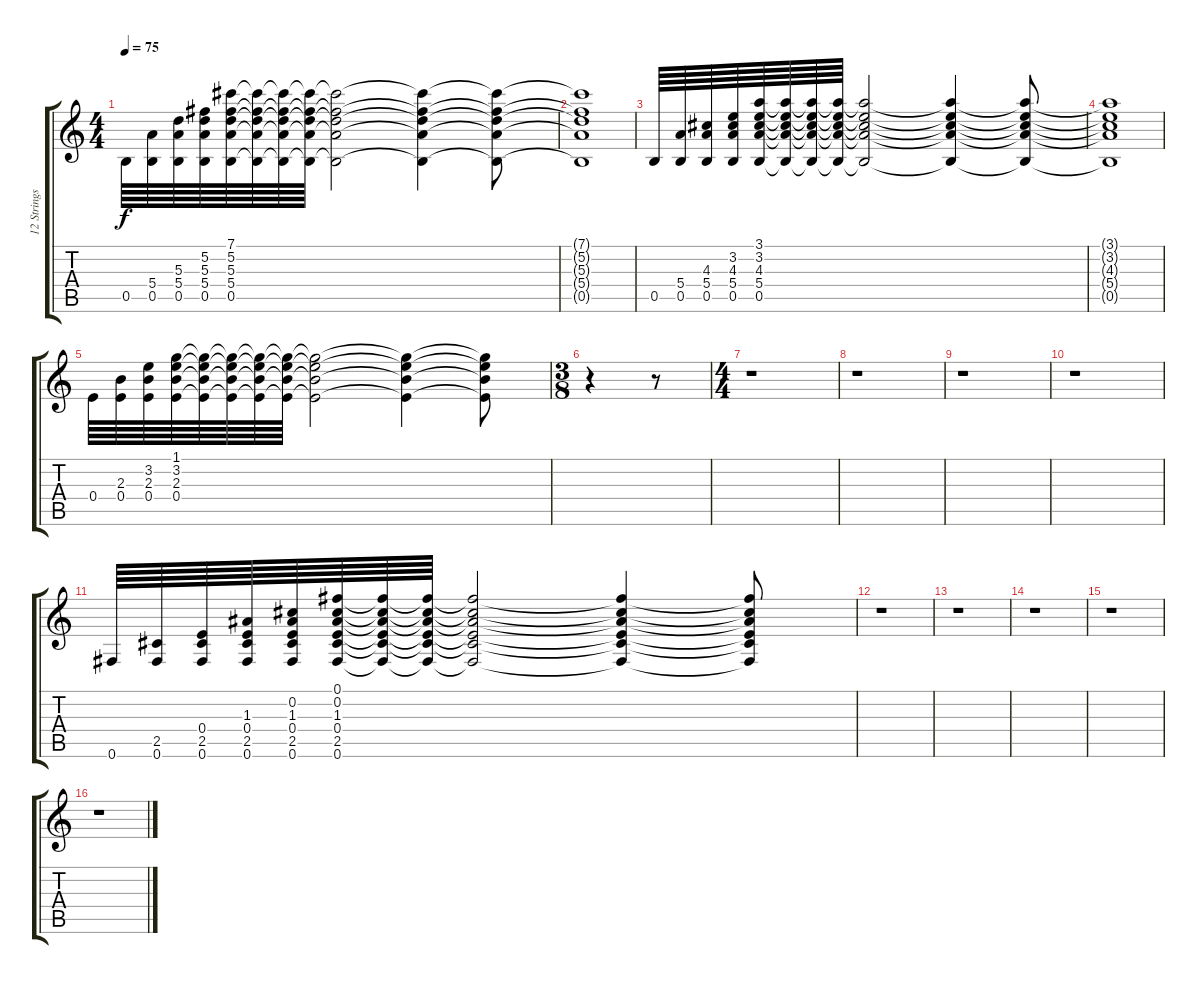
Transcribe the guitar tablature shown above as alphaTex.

\track ("12 Strings Capo 2nd" "12 Strings") {instrument acousticguitarsteel}
\staff {score tabs}
\tuning (Gb4 Db4 A3 E3 B2 Gb2) {hide}
\ts (4 4)
\tempo 75
\clef g2
\ks c
0.5.64{dy f instrument acousticguitarsteel} (5.4 0.5).64 (5.3 5.4 0.5).64 (5.2 5.3 5.4 0.5).64 (7.1 5.2 5.3 5.4 0.5).64 (7.1{t} 5.2{t} 5.3{t} 5.4{t} 0.5{t}).64 (7.1{t} 5.2{t} 5.3{t} 5.4{t} 0.5{t}).64 (7.1{t} 5.2{t} 5.3{t} 5.4{t} 0.5{t}).64 (7.1{t} 5.2{t} 5.3{t} 5.4{t} 0.5{t}).2 (7.1{t} 5.2{t} 5.3{t} 5.4{t} 0.5{t}).4 (7.1{t} 5.2{t} 5.3{t} 5.4{t} 0.5{t}).8 |
(7.1{t} 5.2{t} 5.3{t} 5.4{t} 0.5{t}).1 |
0.5.64 (5.4 0.5).64 (4.3 5.4 0.5).64 (3.2 4.3 5.4 0.5).64 (3.1 3.2 4.3 5.4 0.5).64 (3.1{t} 3.2{t} 4.3{t} 5.4{t} 0.5{t}).64 (3.1{t} 3.2{t} 4.3{t} 5.4{t} 0.5{t}).64 (3.1{t} 3.2{t} 4.3{t} 5.4{t} 0.5{t}).64 (3.1{t} 3.2{t} 4.3{t} 5.4{t} 0.5{t}).2 (3.1{t} 3.2{t} 4.3{t} 5.4{t} 0.5{t}).4 (3.1{t} 3.2{t} 4.3{t} 5.4{t} 0.5{t}).8 |
(3.1{t} 3.2{t} 4.3{t} 5.4{t} 0.5{t}).1 |
0.4.64 (2.3 0.4).64 (3.2 2.3 0.4).64 (1.1 3.2 2.3 0.4).64 (1.1{t} 3.2{t} 2.3{t} 0.4{t}).64 (1.1{t} 3.2{t} 2.3{t} 0.4{t}).64 (1.1{t} 3.2{t} 2.3{t} 0.4{t}).64 (1.1{t} 3.2{t} 2.3{t} 0.4{t}).64 (1.1{t} 3.2{t} 2.3{t} 0.4{t}).2 (1.1{t} 3.2{t} 2.3{t} 0.4{t}).4 (1.1{t} 3.2{t} 2.3{t} 0.4{t}).8 |
\ts (3 8)
r.4 r.8 |
\ts (4 4)
r.1 |
r.1 |
r.1 |
r.1 |
0.6.64 (2.5 0.6).64 (0.4 2.5 0.6).64 (1.3 0.4 2.5 0.6).64 (0.2 1.3 0.4 2.5 0.6).64 (0.1 0.2 1.3 0.4 2.5 0.6).64 (0.1{t} 0.2{t} 1.3{t} 0.4{t} 2.5{t} 0.6{t}).64 (0.1{t} 0.2{t} 1.3{t} 0.4{t} 2.5{t} 0.6{t}).64 (0.1{t} 0.2{t} 1.3{t} 0.4{t} 2.5{t} 0.6{t}).2 (0.1{t} 0.2{t} 1.3{t} 0.4{t} 2.5{t} 0.6{t}).4 (0.1{t} 0.2{t} 1.3{t} 0.4{t} 2.5{t} 0.6{t}).8 |
r.1 |
r.1 |
r.1 |
r.1 |
r.1
